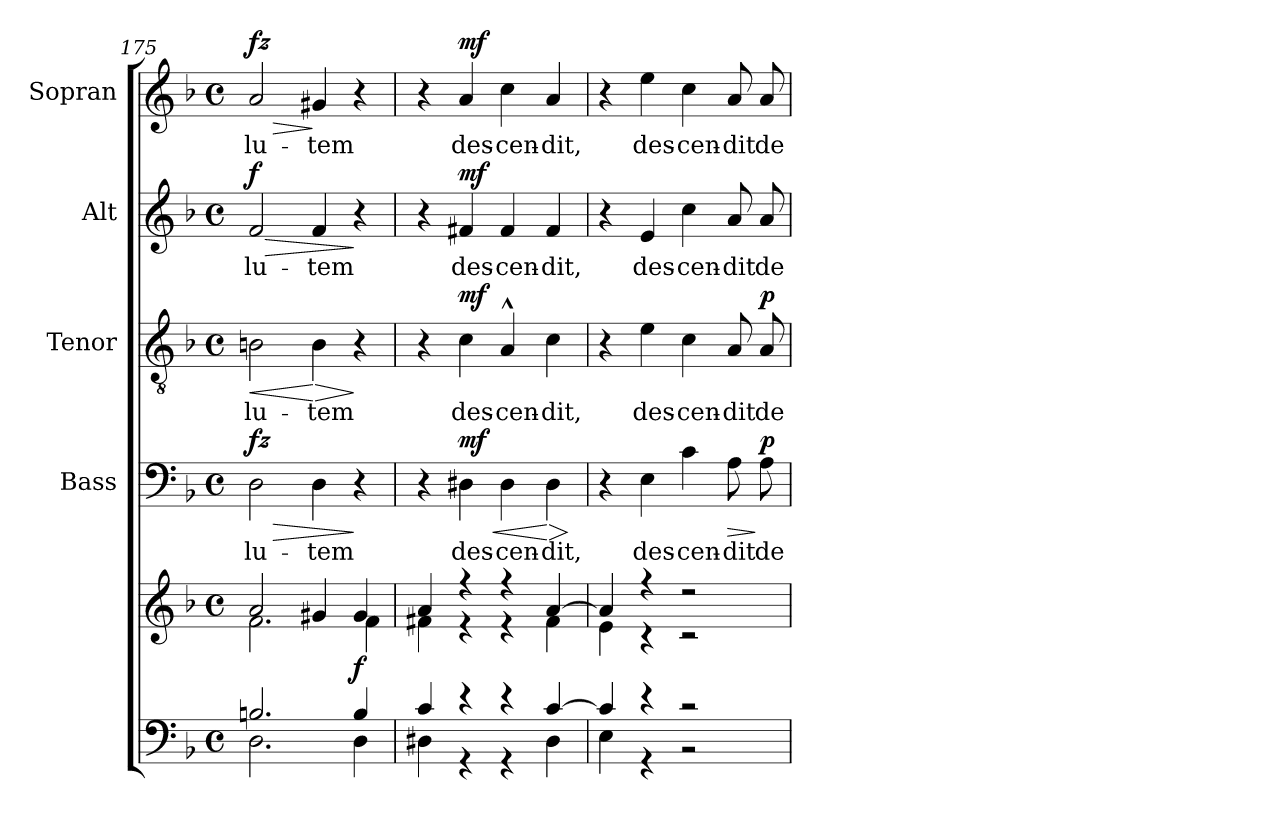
**kern	**kern	**dynam	**kern	**text	**dynam	**kern	**text	**dynam	**kern	**text	**dynam	**kern	**text	**dynam
*part5	*part5	*part5	*part4	*part4	*part4	*part3	*part3	*part3	*part2	*part2	*part2	*part1	*part1	*part1
*staff6	*staff5	*staff5/6	*staff4	*staff4	*staff4	*staff3	*staff3	*staff3	*staff2	*staff2	*staff2	*staff1	*staff1	*staff1
*	*	*	*I"Bass	*	*	*I"Tenor	*	*	*I"Alt	*	*	*I"Sopran	*	*
*	*	*	*I'B.	*	*	*I'T.	*	*	*I'A.	*	*	*I'S.	*	*
*clefF4	*clefG2	*	*clefF4	*	*	*clefGv2	*	*	*clefG2	*	*	*clefG2	*	*
*k[b-]	*k[b-]	*	*k[b-]	*	*	*k[b-]	*	*	*k[b-]	*	*	*k[b-]	*	*
*F:	*F:	*	*F:	*	*	*F:	*	*	*F:	*	*	*F:	*	*
*M4/4	*M4/4	*	*M4/4	*	*	*M4/4	*	*	*M4/4	*	*	*M4/4	*	*
*met(c)	*met(c)	*	*met(c)	*	*	*met(c)	*	*	*met(c)	*	*	*met(c)	*	*
=175	=175	=175	=175	=175	=175	=175	=175	=175	=175	=175	=175	=175	=175	=175
*^	*^	*	*	*	*	*	*	*	*	*	*	*	*	*
!	!	!	!	!	!	!LO:LY:b	!LO:HP:b	!	!LO:LY:b	!LO:HP:b	!	!LO:LY:b	!LO:HP:b	!	!LO:LY:b	!LO:HP:b
!	!	!	!	!	!	!	!LO:DY:n=1:a	!	!	!	!	!	!LO:DY:n=1:a	!	!	!LO:DY:n=1:a
2.Bn/	2.D\	2a/	2.f\	.	2D\	-lu-	> fz	2Bn\	-lu-	<	2f/	-lu-	> f	2a/	-lu-	> fz
!	!	!	!	!	!	!LO:LY:b	!	!	!LO:LY:b	!LO:HP:n=1:b	!	!LO:LY:b	!	!	!LO:LY:b	!
.	.	4g#X/	.	.	4D\	-tem	.	4B\	-tem	[ >	4f/	-tem	.	4g#X/	-tem	]
!	!	!	!	!LO:DY:b	!	!	!	!	!	!	!	!	!	!	!	!
4B/	4D\	4g#/	4f\	f	4r	.	]	4r	.	]	4r	.	]	4r	.	.
=176	=176	=176	=176	=176	=176	=176	=176	=176	=176	=176	=176	=176	=176	=176	=176	=176
4c/	4D#X\	4a/	4f#X\	.	4r	.	.	4r	.	.	4r	.	.	4r	.	.
!	!	!	!	!	!	!LO:LY:b	!LO:HP:b	!	!LO:LY:b	!	!	!LO:LY:b	!	!	!LO:LY:b	!
!	!	!	!	!	!	!	!LO:DY:n=1:a	!	!	!LO:DY:a	!	!	!LO:DY:a	!	!	!LO:DY:a
4r	4r	4r	4r	.	4D#X\	des-	< mf	4c\	des-	mf	4f#X/	des-	mf	4a/	des-	mf
!	!	!	!	!	!	!LO:LY:b	!	!	!LO:LY:b	!	!	!LO:LY:b	!	!	!LO:LY:b	!
4r	4r	4r	4r	.	4D#\	-cen-	.	4A^^>/	-cen-	.	4f#/	-cen-	.	4cc\	-cen-	.
!	!	!	!	!	!	!LO:LY:b	!LO:HP:n=1:b	!	!LO:LY:b	!	!	!LO:LY:b	!	!	!LO:LY:b	!
[>4c/	4D#\	[>4a/	4f#\	.	4D#\	-dit,	[ >	4c\	-dit,	.	4f#/	-dit,	.	4a/	-dit,	.
*v	*v	*	*	*	*	*	*	*	*	*	*	*	*	*	*	*
*	*v	*v	*	*	*	*	*	*	*	*	*	*	*	*	*
.	.	.	.	.	]	.	.	.	.	.	.	.	.	.
=177	=177	=177	=177	=177	=177	=177	=177	=177	=177	=177	=177	=177	=177	=177
*^	*^	*	*	*	*	*	*	*	*	*	*	*	*	*
4c/]	4E\	4a/]	4e\	.	4r	.	.	4r	.	.	4r	.	.	4r	.	.
!	!	!	!	!	!	!LO:LY:b	!	!	!LO:LY:b	!	!	!LO:LY:b	!	!	!LO:LY:b	!
4r	4r	4r	4r	.	4E\	des-	.	4e\	des-	.	4e/	des-	.	4ee\	des-	.
!	!	!	!	!	!	!LO:LY:b	!	!	!LO:LY:b	!	!	!LO:LY:b	!	!	!LO:LY:b	!
2r	2r	2r	2r	.	4c\	-cen-	.	4c\	-cen-	.	4cc\	-cen-	.	4cc\	-cen-	.
!	!	!	!	!	!	!LO:LY:b	!LO:HP:b	!	!LO:LY:b	!	!	!LO:LY:b	!	!	!LO:LY:b	!
.	.	.	.	.	8A\	-dit	>	8A/	-dit	.	8a/	-dit	.	8a/	-dit	.
!	!	!	!	!	!	!LO:LY:b	!LO:DY:n=1:a	!	!LO:LY:b	!LO:DY:a	!	!LO:LY:b	!	!	!LO:LY:b	!
.	.	.	.	.	8A\	de	] p	8A/	de	p	8a/	de	.	8a/	de	.
*v	*v	*	*	*	*	*	*	*	*	*	*	*	*	*	*	*
*	*v	*v	*	*	*	*	*	*	*	*	*	*	*	*	*
=	=	=	=	=	=	=	=	=	=	=	=	=	=	=
*-	*-	*-	*-	*-	*-	*-	*-	*-	*-	*-	*-	*-	*-	*-
